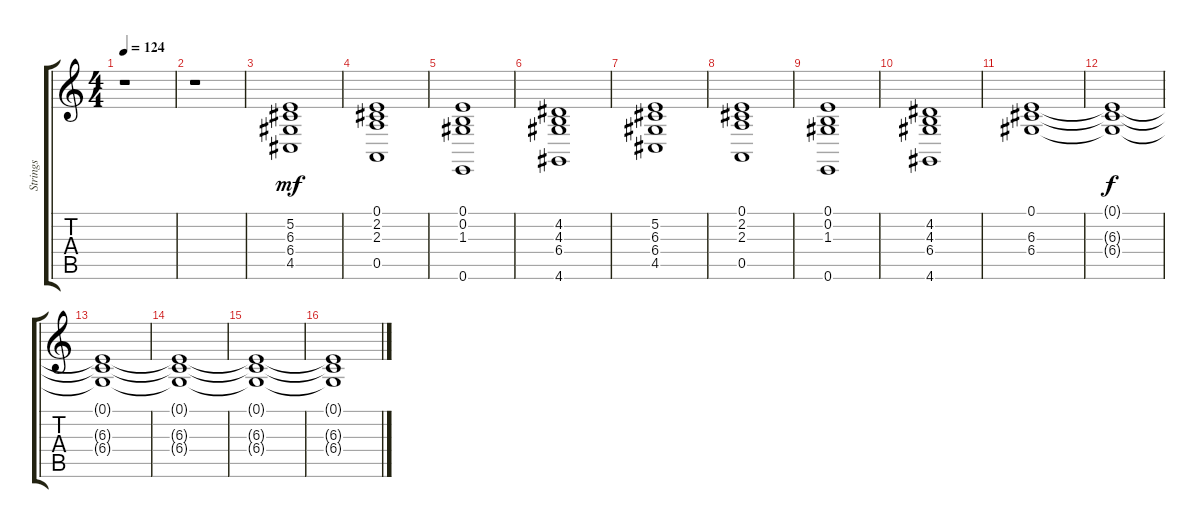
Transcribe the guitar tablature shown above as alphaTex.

\track ("Strings" "Strings") {instrument synthstrings1}
\staff {score tabs}
\tuning (E4 B3 G3 D3 A2 E2) {hide}
\ts (4 4)
\tempo 124
\clef g2
\ks c
r.1{dy mf} |
r.1 |
(5.2 6.3 6.4 4.5).1 |
(0.1 2.2 2.3 0.5).1 |
(0.1 0.2 1.3 0.6).1 |
(4.2 4.3 6.4 4.6).1 |
(5.2 6.3 6.4 4.5).1 |
(0.1 2.2 2.3 0.5).1 |
(0.1 0.2 1.3 0.6).1 |
(4.2 4.3 6.4 4.6).1 |
(0.1 6.3 6.4).1 |
(0.1{t} 6.3{t} 6.4{t}).1{dy f} |
(0.1{t} 6.3{t} 6.4{t}).1 |
(0.1{t} 6.3{t} 6.4{t}).1 |
(0.1{t} 6.3{t} 6.4{t}).1 |
(0.1{t} 6.3{t} 6.4{t}).1
